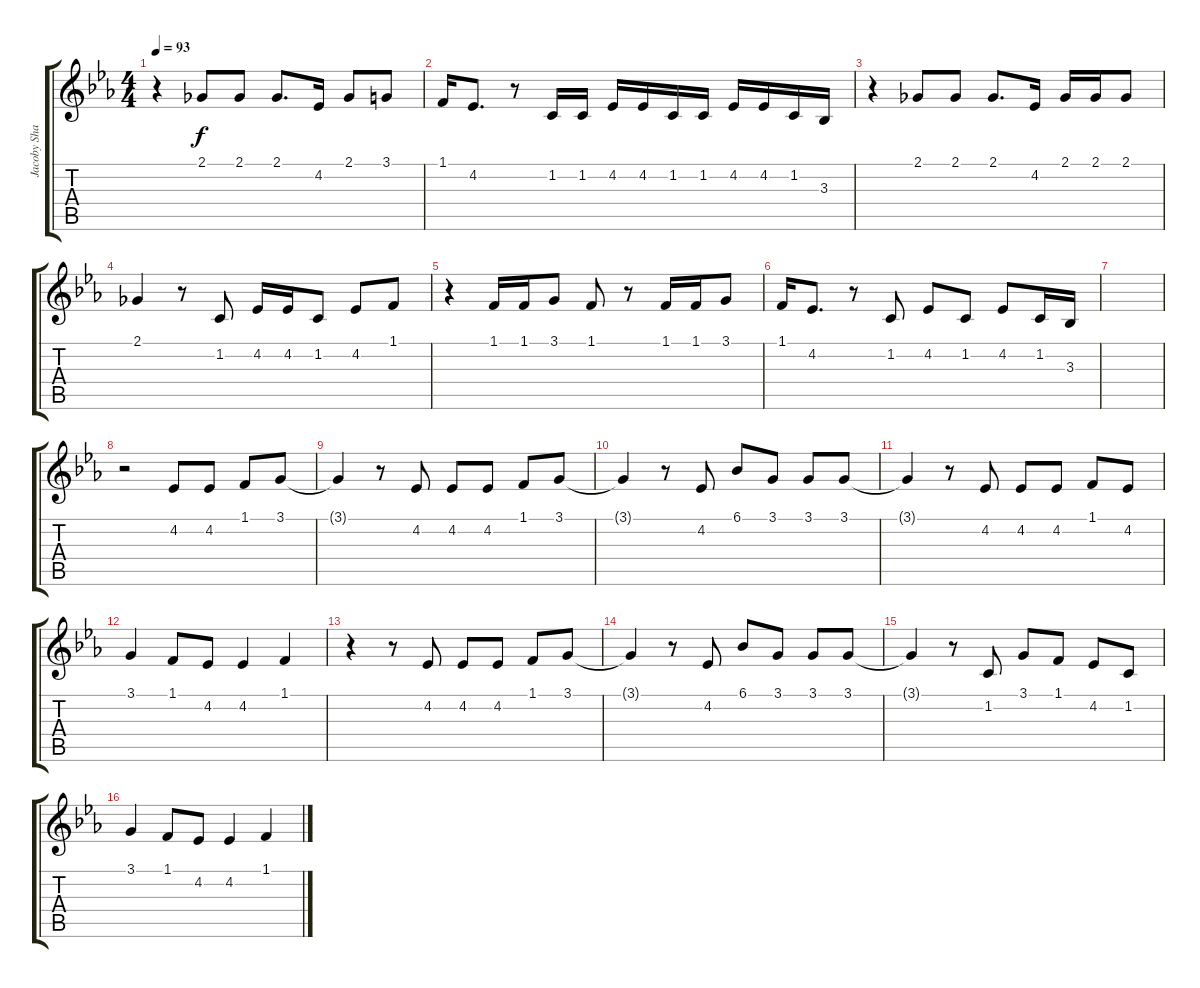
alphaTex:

\track ("Jacoby Shaddix" "Jacoby Sha") {instrument choiraahs}
\staff {score tabs}
\tuning (E4 B3 G3 D3 A2 E2) {hide}
\ts (4 4)
\tempo 93
\clef g2
\ks cminor
r.4{dy f} 2.1.8 2.1.8 2.1.8{d} 4.2.16 2.1.8 3.1.8 |
1.1.16 4.2.8{d} r.8 1.2.16 1.2.16 4.2.16 4.2.16 1.2.16 1.2.16 4.2.16 4.2.16 1.2.16 3.3.16 |
r.4 2.1.8 2.1.8 2.1.8{d} 4.2.16 2.1.16 2.1.16 2.1.8 |
2.1.4 r.8 1.2.8 4.2.16 4.2.16 1.2.8 4.2.8 1.1.8 |
r.4 1.1.16 1.1.16 3.1.8 1.1.8 r.8 1.1.16 1.1.16 3.1.8 |
1.1.16 4.2.8{d} r.8 1.2.8 4.2.8 1.2.8 4.2.8 1.2.16 3.3.16 |
|
r.2 4.2.8 4.2.8 1.1.8 3.1.8 |
3.1{t}.4 r.8 4.2.8 4.2.8 4.2.8 1.1.8 3.1.8 |
3.1{t}.4 r.8 4.2.8 6.1.8 3.1.8 3.1.8 3.1.8 |
3.1{t}.4 r.8 4.2.8 4.2.8 4.2.8 1.1.8 4.2.8 |
3.1.4 1.1.8 4.2.8 4.2.4 1.1.4 |
r.4 r.8 4.2.8 4.2.8 4.2.8 1.1.8 3.1.8 |
3.1{t}.4 r.8 4.2.8 6.1.8 3.1.8 3.1.8 3.1.8 |
3.1{t}.4 r.8 1.2.8 3.1.8 1.1.8 4.2.8 1.2.8 |
3.1.4 1.1.8 4.2.8 4.2.4 1.1.4
